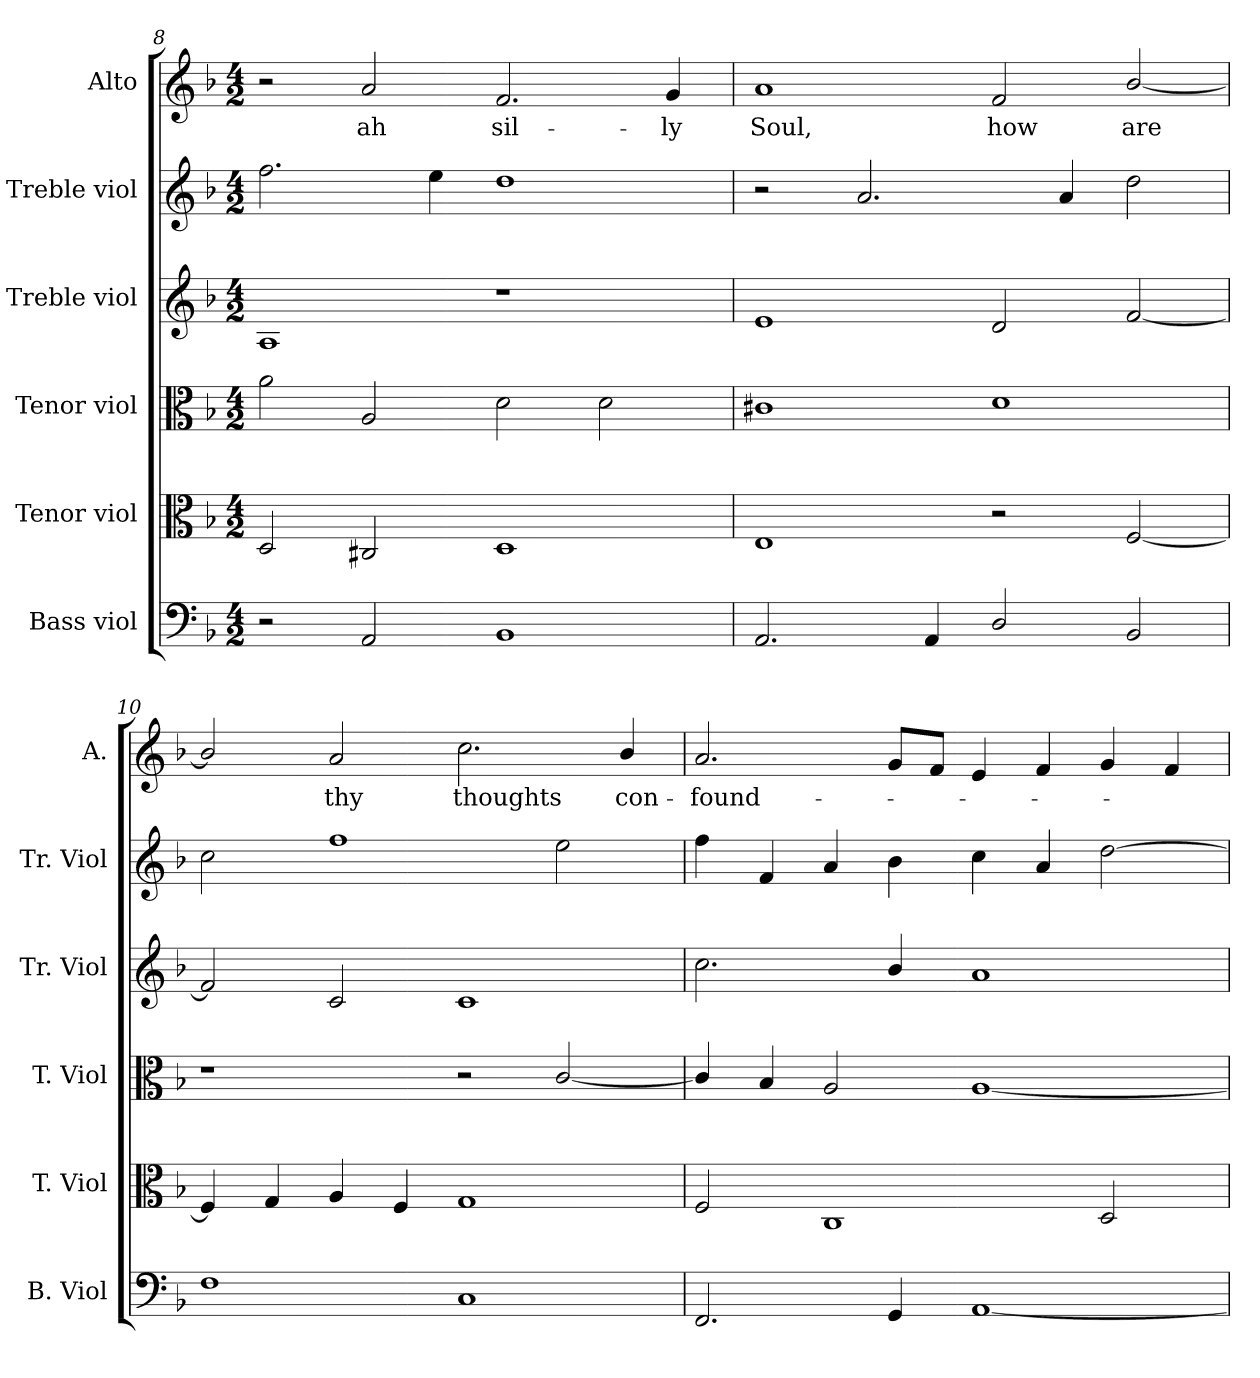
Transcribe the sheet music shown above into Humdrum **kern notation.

**kern	**kern	**kern	**kern	**kern	**kern	**text
*part6	*part5	*part4	*part3	*part2	*part1	*part1
*staff6	*staff5	*staff4	*staff3	*staff2	*staff1	*staff1
*I"Bass viol	*I"Tenor viol	*I"Tenor viol	*I"Treble viol	*I"Treble viol	*I"Alto	*
*I'B. Viol	*I'T. Viol	*I'T. Viol	*I'Tr. Viol	*I'Tr. Viol	*I'A.	*
*clefF4	*clefC3	*clefC3	*clefG2	*clefG2	*clefG2	*
*k[b-]	*k[b-]	*k[b-]	*k[b-]	*k[b-]	*k[b-]	*
*F:	*F:	*F:	*F:	*F:	*F:	*
*M4/2	*M4/2	*M4/2	*M4/2	*M4/2	*M4/2	*
=8	=8	=8	=8	=8	=8	=8
2r	2Di/	2ai\	1Ai	2.ffi\	2r	.
!	!	!	!	!	!	!LO:LY:b:color=#000000
2AAi/	2C#Xi/	2Ai/	.	.	2ai/	ah
.	.	.	.	4eei\	.	.
!	!	!	!	!	!	!LO:LY:b:color=#000000
1BB-i	1Di	2di\	1r	1ddi	2.fi/	sil-
.	.	2di\	.	.	.	.
!	!	!	!	!	!	!LO:LY:b:color=#000000
.	.	.	.	.	4gi/	-ly
=9	=9	=9	=9	=9	=9	=9
!	!	!	!	!	!	!LO:LY:b:color=#000000
2.AAi/	1Ei	1c#Xi	1ei	2r	1ai	Soul,
.	.	.	.	2.ai/	.	.
4AAi/	.	.	.	.	.	.
!	!	!	!	!	!	!LO:LY:b:color=#000000
2Di/	2r	1di	2di/	.	2fi/	how
.	.	.	.	4ai/	.	.
!	!	!	!	!	!	!LO:LY:b:color=#000000
2BB-i/	[2Fi/	.	[2fi/	2ddi\	[2b-i/	are
!!LO:PB:g=z
=10	=10	=10	=10	=10	=10	=10
1Fi	4Fi/]	1r	2fi/]	2cci\	2b-i/]	.
.	4Gi/	.	.	.	.	.
!	!	!	!	!	!	!LO:LY:b:color=#000000
.	4Ai/	.	2ci/	1ffi	2ai/	thy
.	4Fi/	.	.	.	.	.
!	!	!	!	!	!	!LO:LY:b:color=#000000
1Ci	1Gi	2r	1ci	.	2.cci\	thoughts
.	.	[2ci/	.	2eei\	.	.
!	!	!	!	!	!	!LO:LY:b:color=#000000
.	.	.	.	.	4b-i/	con-
=11	=11	=11	=11	=11	=11	=11
!	!	!	!	!	!	!LO:LY:b:color=#000000
2.FFi/	2Fi/	4ci/]	2.cci\	4ffi\	2.ai/	-found-
.	.	4B-i/	.	4fi/	.	.
.	1Ci	2Ai/	.	4ai/	.	.
4GGi/	.	.	4b-i/	4b-i\	8gi/L	.
.	.	.	.	.	8fi/J	.
[1AAi	.	[1Ai	1ai	4cci\	4ei/	.
.	.	.	.	4ai/	4fi/	.
.	2Di/	.	.	[2ddi\	4gi/	.
.	.	.	.	.	4fi/	.
=	=	=	=	=	=	=
*-	*-	*-	*-	*-	*-	*-
